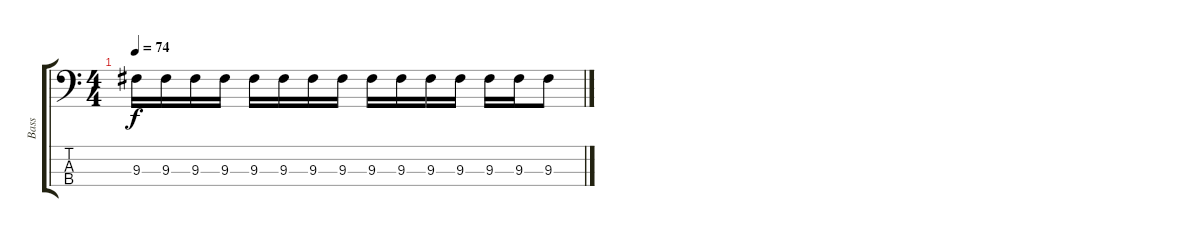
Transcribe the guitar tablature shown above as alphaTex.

\track ("Bass" "Bass") {instrument fretlessbass}
\staff {score tabs}
\tuning (G2 D2 A1 E1) {hide}
\ts (4 4)
\tempo 74
\clef f4
\ks c
9.3.16{dy f} 9.3.16 9.3.16 9.3.16 9.3.16 9.3.16 9.3.16 9.3.16 9.3.16 9.3.16 9.3.16 9.3.16 9.3.16 9.3.16 9.3.8
